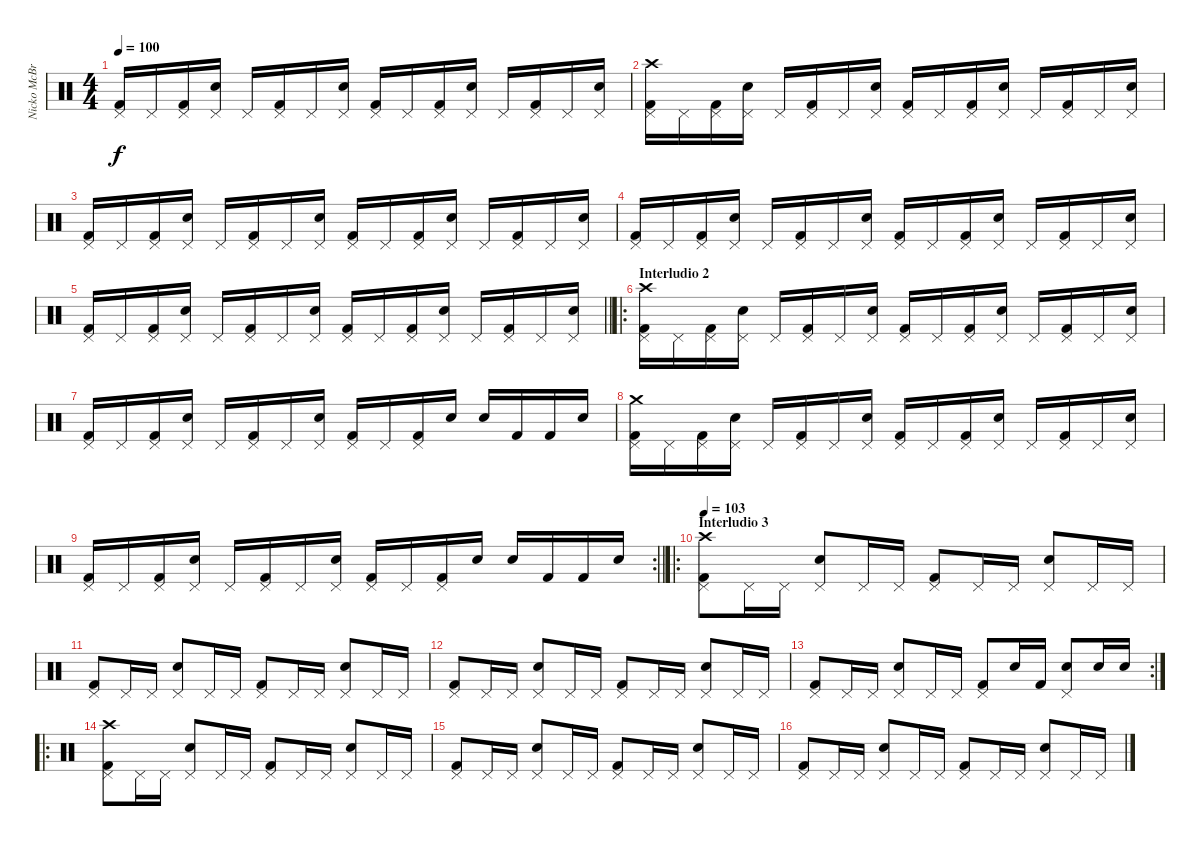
\track ("Nicko McBrain" "Nicko McBr") {instrument percussion}
\staff {score}
\articulation defaults
\ts (4 4)
\tempo 100
\clef neutral
\ks c
("Kick (hit) 2" "Pedal Hi-Hat (hit)").16{dy f} "Pedal Hi-Hat (hit)".16 ("Kick (hit) 2" "Pedal Hi-Hat (hit)").16 ("Snare (hit) 2" "Pedal Hi-Hat (hit)").16 "Pedal Hi-Hat (hit)".16 ("Kick (hit) 2" "Pedal Hi-Hat (hit)").16 "Pedal Hi-Hat (hit)".16 ("Snare (hit) 2" "Pedal Hi-Hat (hit)").16 ("Kick (hit) 2" "Pedal Hi-Hat (hit)").16 "Pedal Hi-Hat (hit)".16 ("Kick (hit) 2" "Pedal Hi-Hat (hit)").16 ("Snare (hit) 2" "Pedal Hi-Hat (hit)").16 "Pedal Hi-Hat (hit)".16 ("Kick (hit) 2" "Pedal Hi-Hat (hit)").16 "Pedal Hi-Hat (hit)".16 ("Snare (hit) 2" "Pedal Hi-Hat (hit)").16 |
("Kick (hit) 2" "Pedal Hi-Hat (hit)" "Crash high (hit)").16 "Pedal Hi-Hat (hit)".16 ("Kick (hit) 2" "Pedal Hi-Hat (hit)").16 ("Snare (hit) 2" "Pedal Hi-Hat (hit)").16 "Pedal Hi-Hat (hit)".16 ("Kick (hit) 2" "Pedal Hi-Hat (hit)").16 "Pedal Hi-Hat (hit)".16 ("Snare (hit) 2" "Pedal Hi-Hat (hit)").16 ("Kick (hit) 2" "Pedal Hi-Hat (hit)").16 "Pedal Hi-Hat (hit)".16 ("Kick (hit) 2" "Pedal Hi-Hat (hit)").16 ("Snare (hit) 2" "Pedal Hi-Hat (hit)").16 "Pedal Hi-Hat (hit)".16 ("Kick (hit) 2" "Pedal Hi-Hat (hit)").16 "Pedal Hi-Hat (hit)".16 ("Snare (hit) 2" "Pedal Hi-Hat (hit)").16 |
("Kick (hit) 2" "Pedal Hi-Hat (hit)").16 "Pedal Hi-Hat (hit)".16 ("Kick (hit) 2" "Pedal Hi-Hat (hit)").16 ("Snare (hit) 2" "Pedal Hi-Hat (hit)").16 "Pedal Hi-Hat (hit)".16 ("Kick (hit) 2" "Pedal Hi-Hat (hit)").16 "Pedal Hi-Hat (hit)".16 ("Snare (hit) 2" "Pedal Hi-Hat (hit)").16 ("Kick (hit) 2" "Pedal Hi-Hat (hit)").16 "Pedal Hi-Hat (hit)".16 ("Kick (hit) 2" "Pedal Hi-Hat (hit)").16 ("Snare (hit) 2" "Pedal Hi-Hat (hit)").16 "Pedal Hi-Hat (hit)".16 ("Kick (hit) 2" "Pedal Hi-Hat (hit)").16 "Pedal Hi-Hat (hit)".16 ("Snare (hit) 2" "Pedal Hi-Hat (hit)").16 |
("Kick (hit) 2" "Pedal Hi-Hat (hit)").16 "Pedal Hi-Hat (hit)".16 ("Kick (hit) 2" "Pedal Hi-Hat (hit)").16 ("Snare (hit) 2" "Pedal Hi-Hat (hit)").16 "Pedal Hi-Hat (hit)".16 ("Kick (hit) 2" "Pedal Hi-Hat (hit)").16 "Pedal Hi-Hat (hit)".16 ("Snare (hit) 2" "Pedal Hi-Hat (hit)").16 ("Kick (hit) 2" "Pedal Hi-Hat (hit)").16 "Pedal Hi-Hat (hit)".16 ("Kick (hit) 2" "Pedal Hi-Hat (hit)").16 ("Snare (hit) 2" "Pedal Hi-Hat (hit)").16 "Pedal Hi-Hat (hit)".16 ("Kick (hit) 2" "Pedal Hi-Hat (hit)").16 "Pedal Hi-Hat (hit)".16 ("Snare (hit) 2" "Pedal Hi-Hat (hit)").16 |
\barLineRight lightlight
("Kick (hit) 2" "Pedal Hi-Hat (hit)").16 "Pedal Hi-Hat (hit)".16 ("Kick (hit) 2" "Pedal Hi-Hat (hit)").16 ("Snare (hit) 2" "Pedal Hi-Hat (hit)").16 "Pedal Hi-Hat (hit)".16 ("Kick (hit) 2" "Pedal Hi-Hat (hit)").16 "Pedal Hi-Hat (hit)".16 ("Snare (hit) 2" "Pedal Hi-Hat (hit)").16 ("Kick (hit) 2" "Pedal Hi-Hat (hit)").16 "Pedal Hi-Hat (hit)".16 ("Kick (hit) 2" "Pedal Hi-Hat (hit)").16 ("Snare (hit) 2" "Pedal Hi-Hat (hit)").16 "Pedal Hi-Hat (hit)".16 ("Kick (hit) 2" "Pedal Hi-Hat (hit)").16 "Pedal Hi-Hat (hit)".16 ("Snare (hit) 2" "Pedal Hi-Hat (hit)").16 |
\ro
\section ("" "Interludio 2")
("Kick (hit) 2" "Pedal Hi-Hat (hit)" "Crash high (hit)").16 "Pedal Hi-Hat (hit)".16 ("Kick (hit) 2" "Pedal Hi-Hat (hit)").16 ("Snare (hit) 2" "Pedal Hi-Hat (hit)").16 "Pedal Hi-Hat (hit)".16 ("Kick (hit) 2" "Pedal Hi-Hat (hit)").16 "Pedal Hi-Hat (hit)".16 ("Snare (hit) 2" "Pedal Hi-Hat (hit)").16 ("Kick (hit) 2" "Pedal Hi-Hat (hit)").16 "Pedal Hi-Hat (hit)".16 ("Kick (hit) 2" "Pedal Hi-Hat (hit)").16 ("Snare (hit) 2" "Pedal Hi-Hat (hit)").16 "Pedal Hi-Hat (hit)".16 ("Kick (hit) 2" "Pedal Hi-Hat (hit)").16 "Pedal Hi-Hat (hit)".16 ("Snare (hit) 2" "Pedal Hi-Hat (hit)").16 |
("Kick (hit) 2" "Pedal Hi-Hat (hit)").16 "Pedal Hi-Hat (hit)".16 ("Kick (hit) 2" "Pedal Hi-Hat (hit)").16 ("Snare (hit) 2" "Pedal Hi-Hat (hit)").16 "Pedal Hi-Hat (hit)".16 ("Kick (hit) 2" "Pedal Hi-Hat (hit)").16 "Pedal Hi-Hat (hit)".16 ("Snare (hit) 2" "Pedal Hi-Hat (hit)").16 ("Kick (hit) 2" "Pedal Hi-Hat (hit)").16 "Pedal Hi-Hat (hit)".16 ("Kick (hit) 2" "Pedal Hi-Hat (hit)").16 "Snare (hit) 2".16 "Snare (hit) 2".16 "Kick (hit) 2".16 "Kick (hit) 2".16 "Snare (hit) 2".16 |
("Kick (hit) 2" "Pedal Hi-Hat (hit)" "Crash medium (hit)").16 "Pedal Hi-Hat (hit)".16 ("Kick (hit) 2" "Pedal Hi-Hat (hit)").16 ("Snare (hit) 2" "Pedal Hi-Hat (hit)").16 "Pedal Hi-Hat (hit)".16 ("Kick (hit) 2" "Pedal Hi-Hat (hit)").16 "Pedal Hi-Hat (hit)".16 ("Snare (hit) 2" "Pedal Hi-Hat (hit)").16 ("Kick (hit) 2" "Pedal Hi-Hat (hit)").16 "Pedal Hi-Hat (hit)".16 ("Kick (hit) 2" "Pedal Hi-Hat (hit)").16 ("Snare (hit) 2" "Pedal Hi-Hat (hit)").16 "Pedal Hi-Hat (hit)".16 ("Kick (hit) 2" "Pedal Hi-Hat (hit)").16 "Pedal Hi-Hat (hit)".16 ("Snare (hit) 2" "Pedal Hi-Hat (hit)").16 |
\rc 2
\barLineRight lightlight
("Kick (hit) 2" "Pedal Hi-Hat (hit)").16 "Pedal Hi-Hat (hit)".16 ("Kick (hit) 2" "Pedal Hi-Hat (hit)").16 ("Snare (hit) 2" "Pedal Hi-Hat (hit)").16 "Pedal Hi-Hat (hit)".16 ("Kick (hit) 2" "Pedal Hi-Hat (hit)").16 "Pedal Hi-Hat (hit)".16 ("Snare (hit) 2" "Pedal Hi-Hat (hit)").16 ("Kick (hit) 2" "Pedal Hi-Hat (hit)").16 "Pedal Hi-Hat (hit)".16 ("Kick (hit) 2" "Pedal Hi-Hat (hit)").16 "Snare (hit) 2".16 "Snare (hit) 2".16 "Kick (hit) 2".16 "Kick (hit) 2".16 "Snare (hit) 2".16 |
\ro
\section ("" "Interludio 3")
\tempo 103
("Kick (hit) 2" "Pedal Hi-Hat (hit)" "Crash high (hit)").8 "Pedal Hi-Hat (hit)".16 "Pedal Hi-Hat (hit)".16 ("Snare (hit) 2" "Pedal Hi-Hat (hit)").8 "Pedal Hi-Hat (hit)".16 "Pedal Hi-Hat (hit)".16 ("Kick (hit) 2" "Pedal Hi-Hat (hit)").8 "Pedal Hi-Hat (hit)".16 "Pedal Hi-Hat (hit)".16 ("Snare (hit) 2" "Pedal Hi-Hat (hit)").8 "Pedal Hi-Hat (hit)".16 "Pedal Hi-Hat (hit)".16 |
("Kick (hit) 2" "Pedal Hi-Hat (hit)").8 "Pedal Hi-Hat (hit)".16 "Pedal Hi-Hat (hit)".16 ("Snare (hit) 2" "Pedal Hi-Hat (hit)").8 "Pedal Hi-Hat (hit)".16 "Pedal Hi-Hat (hit)".16 ("Kick (hit) 2" "Pedal Hi-Hat (hit)").8 "Pedal Hi-Hat (hit)".16 "Pedal Hi-Hat (hit)".16 ("Snare (hit) 2" "Pedal Hi-Hat (hit)").8 "Pedal Hi-Hat (hit)".16 "Pedal Hi-Hat (hit)".16 |
("Kick (hit) 2" "Pedal Hi-Hat (hit)").8 "Pedal Hi-Hat (hit)".16 "Pedal Hi-Hat (hit)".16 ("Snare (hit) 2" "Pedal Hi-Hat (hit)").8 "Pedal Hi-Hat (hit)".16 "Pedal Hi-Hat (hit)".16 ("Kick (hit) 2" "Pedal Hi-Hat (hit)").8 "Pedal Hi-Hat (hit)".16 "Pedal Hi-Hat (hit)".16 ("Snare (hit) 2" "Pedal Hi-Hat (hit)").8 "Pedal Hi-Hat (hit)".16 "Pedal Hi-Hat (hit)".16 |
\rc 2
("Kick (hit) 2" "Pedal Hi-Hat (hit)").8 "Pedal Hi-Hat (hit)".16 "Pedal Hi-Hat (hit)".16 ("Snare (hit) 2" "Pedal Hi-Hat (hit)").8 "Pedal Hi-Hat (hit)".16 "Pedal Hi-Hat (hit)".16 ("Kick (hit) 2" "Pedal Hi-Hat (hit)").8 "Snare (hit) 2".16 "Kick (hit) 2".16 ("Snare (hit) 2" "Pedal Hi-Hat (hit)").8 "Snare (hit) 2".16 "Snare (hit) 2".16 |
\ro
("Kick (hit) 2" "Pedal Hi-Hat (hit)" "Crash high (hit)").8 "Pedal Hi-Hat (hit)".16 "Pedal Hi-Hat (hit)".16 ("Snare (hit) 2" "Pedal Hi-Hat (hit)").8 "Pedal Hi-Hat (hit)".16 "Pedal Hi-Hat (hit)".16 ("Kick (hit) 2" "Pedal Hi-Hat (hit)").8 "Pedal Hi-Hat (hit)".16 "Pedal Hi-Hat (hit)".16 ("Snare (hit) 2" "Pedal Hi-Hat (hit)").8 "Pedal Hi-Hat (hit)".16 "Pedal Hi-Hat (hit)".16 |
("Kick (hit) 2" "Pedal Hi-Hat (hit)").8 "Pedal Hi-Hat (hit)".16 "Pedal Hi-Hat (hit)".16 ("Snare (hit) 2" "Pedal Hi-Hat (hit)").8 "Pedal Hi-Hat (hit)".16 "Pedal Hi-Hat (hit)".16 ("Kick (hit) 2" "Pedal Hi-Hat (hit)").8 "Pedal Hi-Hat (hit)".16 "Pedal Hi-Hat (hit)".16 ("Snare (hit) 2" "Pedal Hi-Hat (hit)").8 "Pedal Hi-Hat (hit)".16 "Pedal Hi-Hat (hit)".16 |
("Kick (hit) 2" "Pedal Hi-Hat (hit)").8 "Pedal Hi-Hat (hit)".16 "Pedal Hi-Hat (hit)".16 ("Snare (hit) 2" "Pedal Hi-Hat (hit)").8 "Pedal Hi-Hat (hit)".16 "Pedal Hi-Hat (hit)".16 ("Kick (hit) 2" "Pedal Hi-Hat (hit)").8 "Pedal Hi-Hat (hit)".16 "Pedal Hi-Hat (hit)".16 ("Snare (hit) 2" "Pedal Hi-Hat (hit)").8 "Pedal Hi-Hat (hit)".16 "Pedal Hi-Hat (hit)".16
